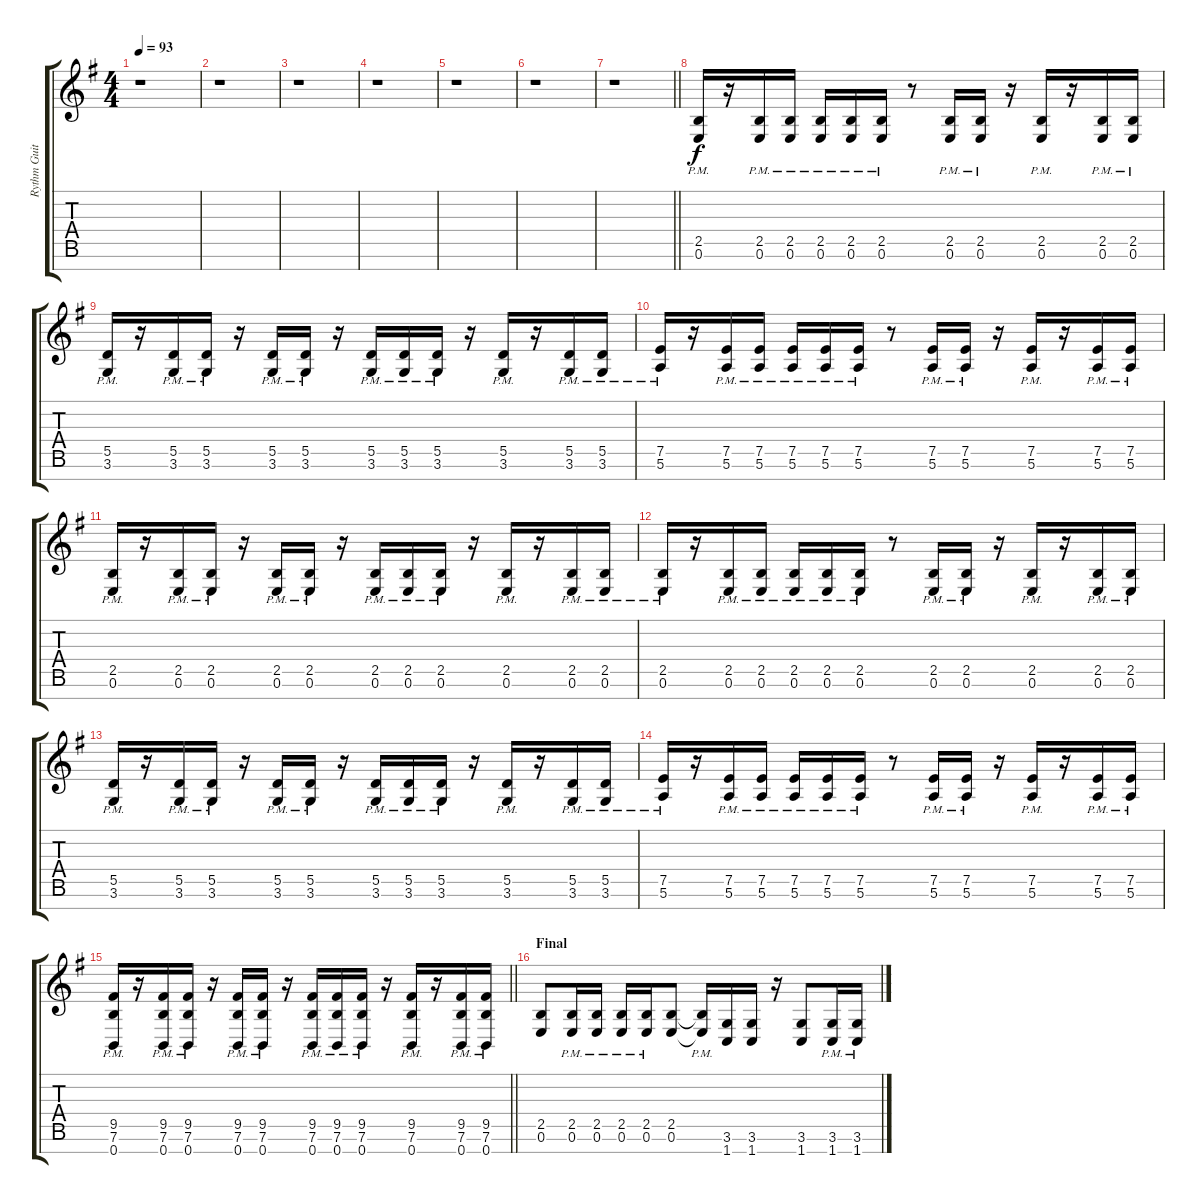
\track ("Rythm Guitar - Arjen Lucassen" "Rythm Guit") {instrument distortionguitar}
\staff {score tabs}
\tuning (E4 B3 G3 D3 A2 E2 B1) {hide}
\ts (4 4)
\tempo 93
\clef g2
\ks eminor
r.1{dy f} |
r.1 |
r.1 |
r.1 |
r.1 |
r.1 |
\barLineRight lightlight
r.1 |
(2.5{pm} 0.6{pm}).16{volume 13} r.16 (2.5{pm} 0.6{pm}).16 (2.5{pm} 0.6{pm}).16 (2.5{pm} 0.6{pm}).16 (2.5{pm} 0.6{pm}).16 (2.5{pm} 0.6{pm}).16 r.8 (2.5{pm} 0.6{pm}).16 (2.5{pm} 0.6{pm}).16 r.16 (2.5{pm} 0.6{pm}).16 r.16 (2.5{pm} 0.6{pm}).16 (2.5{pm} 0.6{pm}).16 |
(5.5{pm} 3.6{pm}).16 r.16 (5.5{pm} 3.6{pm}).16 (5.5{pm} 3.6{pm}).16 r.16 (5.5{pm} 3.6{pm}).16 (5.5{pm} 3.6{pm}).16 r.16 (5.5{pm} 3.6{pm}).16 (5.5{pm} 3.6{pm}).16 (5.5{pm} 3.6{pm}).16 r.16 (5.5{pm} 3.6{pm}).16 r.16 (5.5{pm} 3.6{pm}).16 (5.5{pm} 3.6{pm}).16 |
(7.5{pm} 5.6).16 r.16 (7.5{pm} 5.6{pm}).16 (7.5{pm} 5.6{pm}).16 (7.5{pm} 5.6{pm}).16 (7.5{pm} 5.6{pm}).16 (7.5{pm} 5.6{pm}).16 r.8 (7.5{pm} 5.6{pm}).16 (7.5{pm} 5.6{pm}).16 r.16 (7.5{pm} 5.6{pm}).16 r.16 (7.5{pm} 5.6{pm}).16 (7.5{pm} 5.6{pm}).16 |
(2.5{pm} 0.6{pm}).16 r.16 (2.5{pm} 0.6{pm}).16 (2.5{pm} 0.6{pm}).16 r.16 (2.5{pm} 0.6{pm}).16 (2.5{pm} 0.6{pm}).16 r.16 (2.5{pm} 0.6{pm}).16 (2.5{pm} 0.6{pm}).16 (2.5{pm} 0.6{pm}).16 r.16 (2.5{pm} 0.6{pm}).16 r.16 (2.5{pm} 0.6{pm}).16 (2.5{pm} 0.6{pm}).16 |
(2.5{pm} 0.6{pm}).16 r.16 (2.5{pm} 0.6{pm}).16 (2.5{pm} 0.6{pm}).16 (2.5{pm} 0.6{pm}).16 (2.5{pm} 0.6{pm}).16 (2.5{pm} 0.6{pm}).16 r.8 (2.5{pm} 0.6{pm}).16 (2.5{pm} 0.6{pm}).16 r.16 (2.5{pm} 0.6{pm}).16 r.16 (2.5{pm} 0.6{pm}).16 (2.5{pm} 0.6{pm}).16 |
(5.5{pm} 3.6{pm}).16 r.16 (5.5{pm} 3.6{pm}).16 (5.5{pm} 3.6{pm}).16 r.16 (5.5{pm} 3.6{pm}).16 (5.5{pm} 3.6{pm}).16 r.16 (5.5{pm} 3.6{pm}).16 (5.5{pm} 3.6{pm}).16 (5.5{pm} 3.6{pm}).16 r.16 (5.5{pm} 3.6{pm}).16 r.16 (5.5{pm} 3.6{pm}).16 (5.5{pm} 3.6{pm}).16 |
(7.5{pm} 5.6).16 r.16 (7.5{pm} 5.6{pm}).16 (7.5{pm} 5.6{pm}).16 (7.5{pm} 5.6{pm}).16 (7.5{pm} 5.6{pm}).16 (7.5{pm} 5.6{pm}).16 r.8 (7.5{pm} 5.6{pm}).16 (7.5{pm} 5.6{pm}).16 r.16 (7.5{pm} 5.6{pm}).16 r.16 (7.5{pm} 5.6{pm}).16 (7.5{pm} 5.6{pm}).16 |
\barLineRight lightlight
(9.5{pm} 7.6{pm} 0.7{pm}).16 r.16 (9.5{pm} 7.6{pm} 0.7{pm}).16 (9.5{pm} 7.6{pm} 0.7{pm}).16 r.16 (9.5{pm} 7.6{pm} 0.7{pm}).16 (9.5{pm} 7.6{pm} 0.7{pm}).16 r.16 (9.5{pm} 7.6{pm} 0.7{pm}).16 (9.5{pm} 7.6{pm} 0.7{pm}).16 (9.5{pm} 7.6{pm} 0.7{pm}).16 r.16 (9.5{pm} 7.6{pm} 0.7{pm}).16 r.16 (9.5{pm} 7.6{pm} 0.7{pm}).16 (9.5{pm} 7.6{pm} 0.7{pm}).16 |
\section ("" "Final")
(2.5 0.6).8{volume 16} (2.5{pm} 0.6{pm}).16 (2.5{pm} 0.6{pm}).16 (2.5{pm} 0.6{pm}).16 (2.5{pm} 0.6{pm}).16 (2.5 0.6).8 (2.5{pm t} 0.6{pm t}).16 (3.6 1.7).16 (3.6 1.7).16 r.16 (3.6 1.7).8 (3.6{pm} 1.7{pm}).16 (3.6{pm} 1.7{pm}).16
